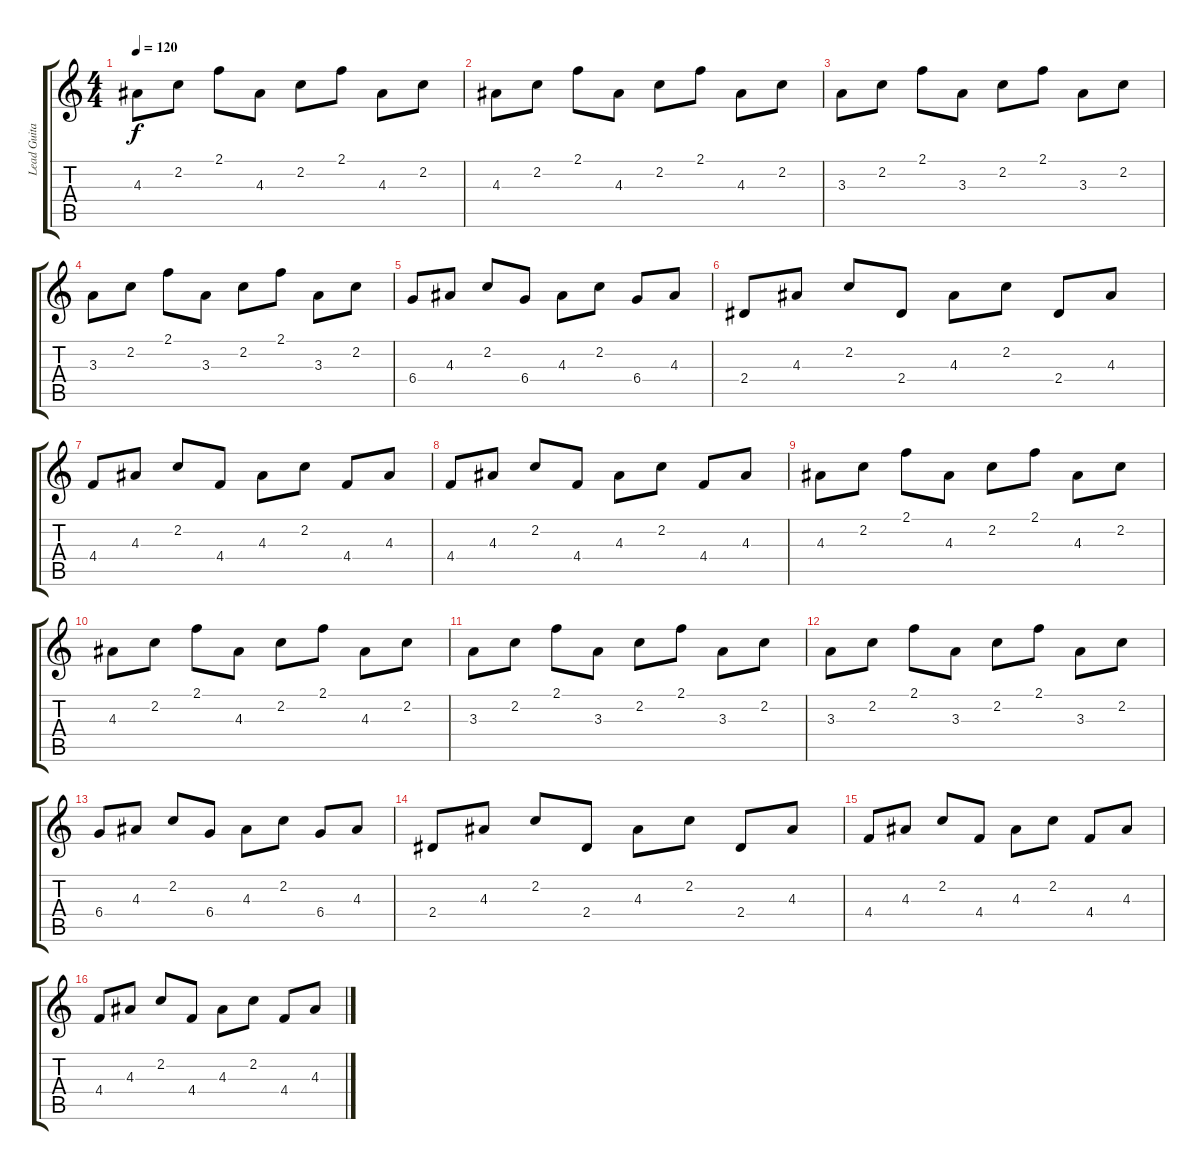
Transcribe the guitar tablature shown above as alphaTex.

\track ("Lead Guitar" "Lead Guita") {instrument electricguitarjazz}
\staff {score tabs}
\tuning (Eb4 Bb3 Gb3 Db3 Ab2 Eb2) {hide}
\ts (4 4)
\tempo 120
\clef g2
\ks c
4.3.8{dy f} 2.2.8 2.1.8 4.3.8 2.2.8 2.1.8 4.3.8 2.2.8 |
4.3.8 2.2.8 2.1.8 4.3.8 2.2.8 2.1.8 4.3.8 2.2.8 |
3.3.8 2.2.8 2.1.8 3.3.8 2.2.8 2.1.8 3.3.8 2.2.8 |
3.3.8 2.2.8 2.1.8 3.3.8 2.2.8 2.1.8 3.3.8 2.2.8 |
6.4.8 4.3.8 2.2.8 6.4.8 4.3.8 2.2.8 6.4.8 4.3.8 |
2.4.8 4.3.8 2.2.8 2.4.8 4.3.8 2.2.8 2.4.8 4.3.8 |
4.4.8 4.3.8 2.2.8 4.4.8 4.3.8 2.2.8 4.4.8 4.3.8 |
4.4.8 4.3.8 2.2.8 4.4.8 4.3.8 2.2.8 4.4.8 4.3.8 |
4.3.8 2.2.8 2.1.8 4.3.8 2.2.8 2.1.8 4.3.8 2.2.8 |
4.3.8 2.2.8 2.1.8 4.3.8 2.2.8 2.1.8 4.3.8 2.2.8 |
3.3.8 2.2.8 2.1.8 3.3.8 2.2.8 2.1.8 3.3.8 2.2.8 |
3.3.8 2.2.8 2.1.8 3.3.8 2.2.8 2.1.8 3.3.8 2.2.8 |
6.4.8 4.3.8 2.2.8 6.4.8 4.3.8 2.2.8 6.4.8 4.3.8 |
2.4.8 4.3.8 2.2.8 2.4.8 4.3.8 2.2.8 2.4.8 4.3.8 |
4.4.8 4.3.8 2.2.8 4.4.8 4.3.8 2.2.8 4.4.8 4.3.8 |
4.4.8 4.3.8 2.2.8 4.4.8 4.3.8 2.2.8 4.4.8 4.3.8
